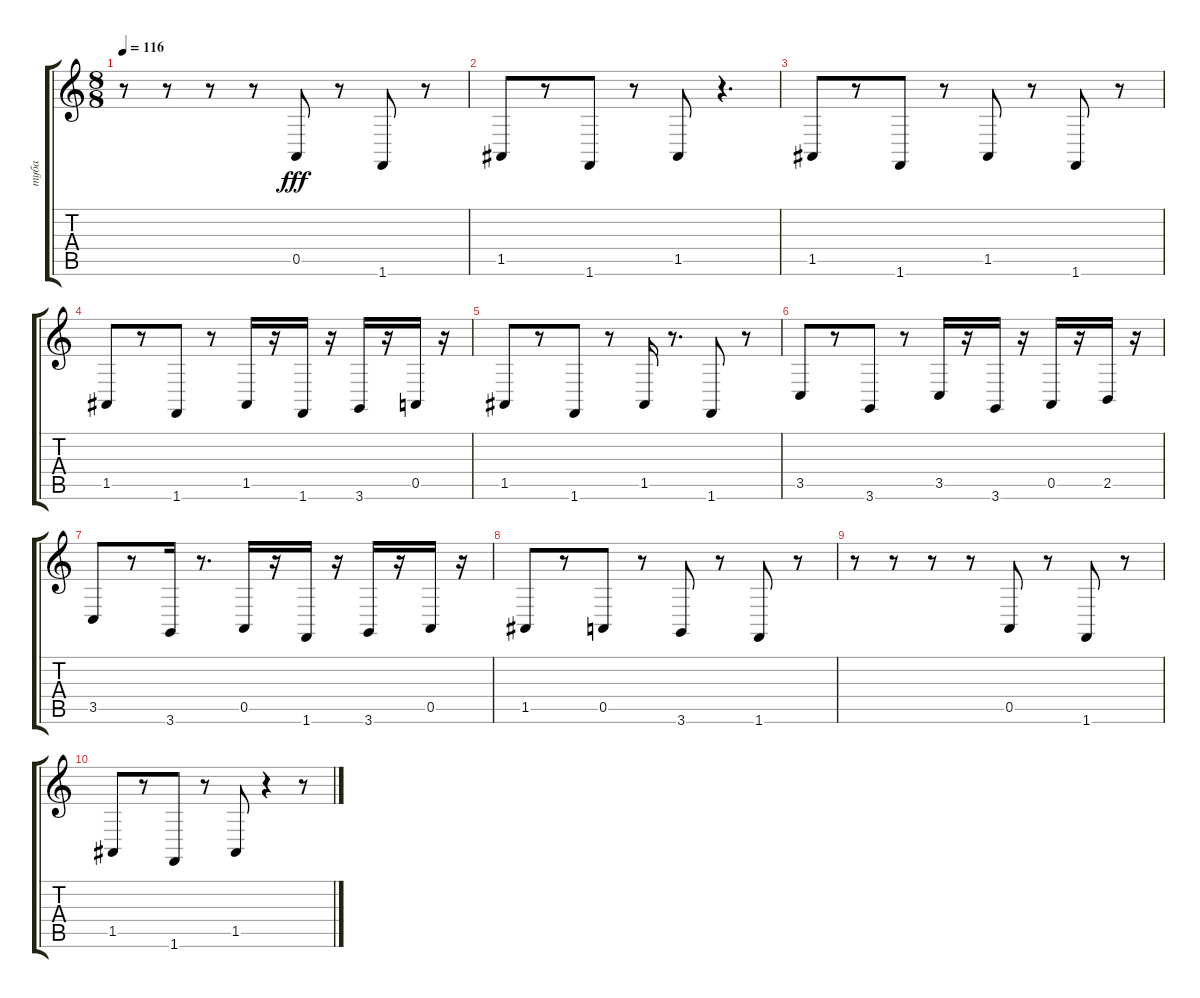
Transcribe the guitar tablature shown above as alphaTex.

\track ("туба" "туба") {instrument tuba}
\staff {score tabs}
\tuning (E4 B3 G3 D3 A2 E2) {hide}
\ts (8 8)
\tempo 116
\clef g2
\ks c
r.8{dy fff} r.8 r.8 r.8 0.5.8 r.8 1.6.8 r.8 |
1.5.8 r.8 1.6.8 r.8 1.5.8 r.4{d} |
1.5.8 r.8 1.6.8 r.8 1.5.8 r.8 1.6.8 r.8 |
1.5.8 r.8 1.6.8 r.8 1.5.16 r.16 1.6.16 r.16 3.6.16 r.16 0.5.16 r.16 |
1.5.8 r.8 1.6.8 r.8 1.5.16 r.8{d} 1.6.8 r.8 |
3.5.8 r.8 3.6.8 r.8 3.5.16 r.16 3.6.16 r.16 0.5.16 r.16 2.5.16 r.16 |
3.5.8 r.8 3.6.16 r.8{d} 0.5.16 r.16 1.6.16 r.16 3.6.16 r.16 0.5.16 r.16 |
1.5.8 r.8 0.5.8 r.8 3.6.8 r.8 1.6.8 r.8 |
r.8 r.8 r.8 r.8 0.5.8 r.8 1.6.8 r.8 |
1.5.8 r.8 1.6.8 r.8 1.5.8 r.4 r.8
